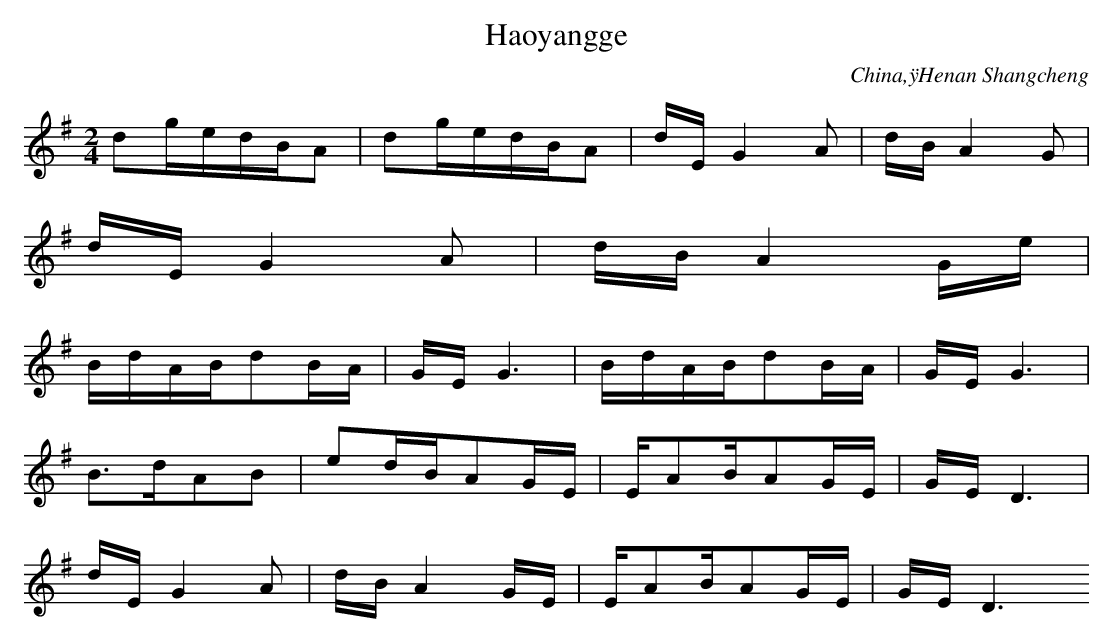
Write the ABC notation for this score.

X:1
T: Haoyangge
O: China,ÿHenan Shangcheng
M: 2/4
L: 1/16
K: G
d2gedBA2 | d2gedBA2 | dEG4A2 | dBA4G2 |
dEG4A2 | dBA4Ge |
BdABd2BA | GEG6 | BdABd2BA | GEG6 |
B3dA2B2 | e2dBA2GE | EA2BA2GE | GED6 |
dEG4A2 | dBA4GE | EA2BA2GE | GED6
